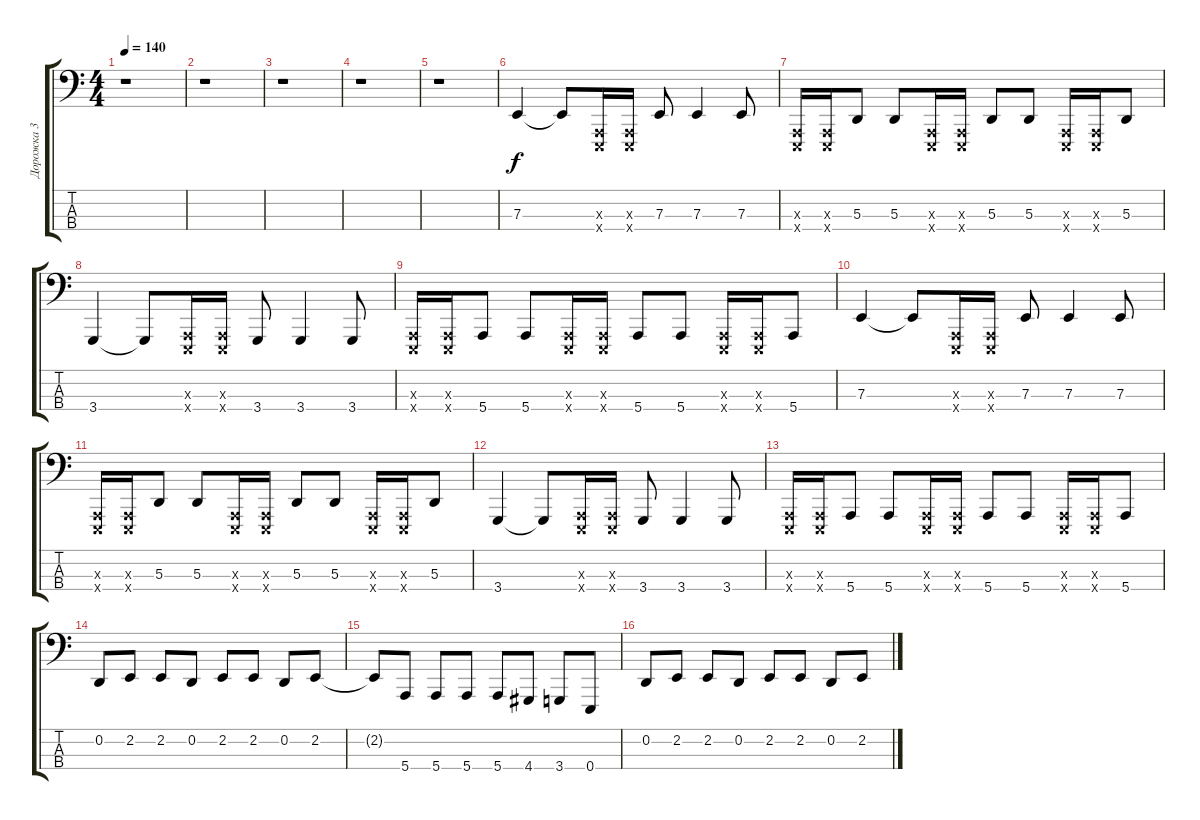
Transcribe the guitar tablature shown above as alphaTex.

\track ("Дорожка 3" "Дорожка 3") {instrument lead2sawtooth}
\staff {score tabs}
\tuning (G2 D2 A1 E1) {hide}
\ts (4 4)
\tempo 140
\clef f4
\ks c
r.1{dy f} |
r.1 |
r.1 |
r.1 |
r.1 |
7.3.4 7.3{t}.8 (0.3{x} 0.4{x}).16 (0.3{x} 0.4{x}).16 7.3.8 7.3.4 7.3.8 |
(0.3{x} 0.4{x}).16 (0.3{x} 0.4{x}).16 5.3.8 5.3.8 (0.3{x} 0.4{x}).16 (0.3{x} 0.4{x}).16 5.3.8 5.3.8 (0.3{x} 0.4{x}).16 (0.3{x} 0.4{x}).16 5.3.8 |
3.4.4 3.4{t}.8 (0.3{x} 0.4{x}).16 (0.3{x} 0.4{x}).16 3.4.8 3.4.4 3.4.8 |
(0.3{x} 0.4{x}).16 (0.3{x} 0.4{x}).16 5.4.8 5.4.8 (0.3{x} 0.4{x}).16 (0.3{x} 0.4{x}).16 5.4.8 5.4.8 (0.3{x} 0.4{x}).16 (0.3{x} 0.4{x}).16 5.4.8 |
7.3.4 7.3{t}.8 (0.3{x} 0.4{x}).16 (0.3{x} 0.4{x}).16 7.3.8 7.3.4 7.3.8 |
(0.3{x} 0.4{x}).16 (0.3{x} 0.4{x}).16 5.3.8 5.3.8 (0.3{x} 0.4{x}).16 (0.3{x} 0.4{x}).16 5.3.8 5.3.8 (0.3{x} 0.4{x}).16 (0.3{x} 0.4{x}).16 5.3.8 |
3.4.4 3.4{t}.8 (0.3{x} 0.4{x}).16 (0.3{x} 0.4{x}).16 3.4.8 3.4.4 3.4.8 |
(0.3{x} 0.4{x}).16 (0.3{x} 0.4{x}).16 5.4.8 5.4.8 (0.3{x} 0.4{x}).16 (0.3{x} 0.4{x}).16 5.4.8 5.4.8 (0.3{x} 0.4{x}).16 (0.3{x} 0.4{x}).16 5.4.8 |
0.2.8 2.2.8 2.2.8 0.2.8 2.2.8 2.2.8 0.2.8 2.2.8 |
2.2{t}.8 5.4.8 5.4.8 5.4.8 5.4.8 4.4.8 3.4.8 0.4.8 |
0.2.8 2.2.8 2.2.8 0.2.8 2.2.8 2.2.8 0.2.8 2.2.8
